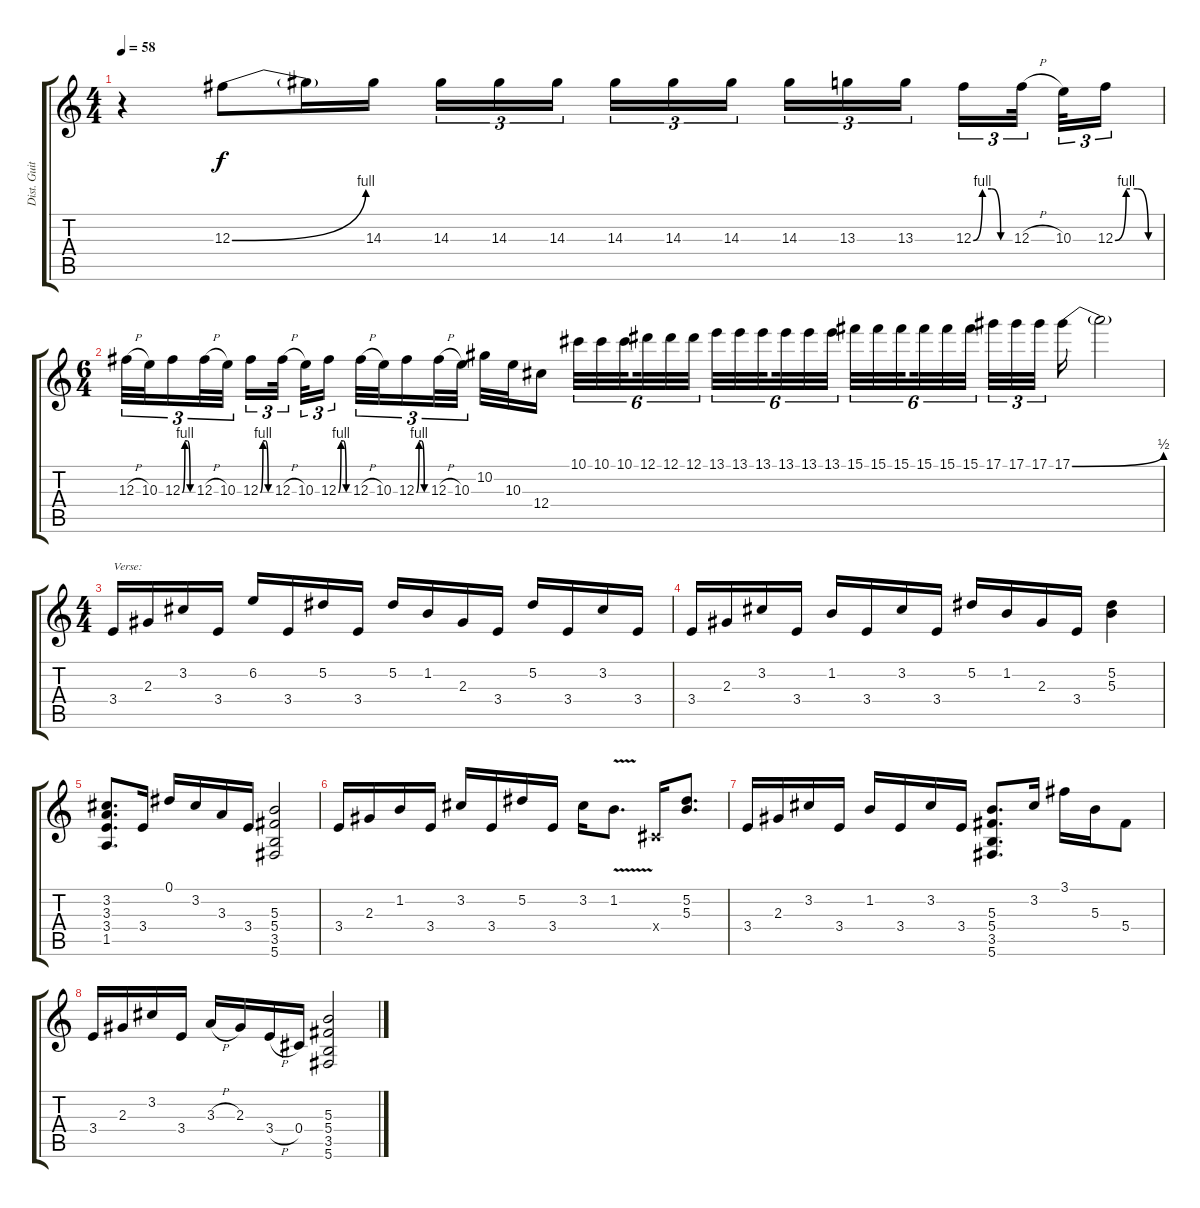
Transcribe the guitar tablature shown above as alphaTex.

\track ("Dist. Guitar 1" "Dist. Guit") {instrument distortionguitar}
\staff {score tabs}
\tuning (Eb4 Bb3 Gb3 Db3 Ab2 Db2) {hide}
\ts (4 4)
\tempo 58
\clef g2
\ks c
r.4{dy f} 12.3{be (bend 0 0 60 4)}.8 12.3{t}.16 14.3.16 14.3.16{tu (3 2)} 14.3.16{tu (3 2)} 14.3.16{tu (3 2) beam splitsecondary} 14.3.16{tu (3 2)} 14.3.16{tu (3 2)} 14.3.16{tu (3 2)} 14.3.16{tu (3 2)} 13.3.16{tu (3 2)} 13.3.16{tu (3 2) beam splitsecondary} 12.3{be (custom 0 0 15 4 30 4 45 0 60 0)}.16{tu (3 2)} 12.3{h}.32{tu (3 2) beam splitsecondary} 10.3.32{tu (3 2)} 12.3{be (custom 0 0 15 4 30 4 45 0 60 0)}.16{tu (3 2)} |
\ts (6 4)
12.3{h}.32{tu (3 2)} 10.3.32{tu (3 2)} 12.3{be (custom 0 0 15 4 30 4 45 0 60 0)}.16{tu (3 2)} 12.3{h}.32{tu (3 2)} 10.3.32{tu (3 2) beam splitsecondary} 12.3{be (custom 0 0 15 4 30 4 45 0 60 0)}.16{tu (3 2)} 12.3{h}.32{tu (3 2) beam splitsecondary} 10.3.32{tu (3 2)} 12.3{be (custom 0 0 15 4 30 4 45 0 60 0)}.16{tu (3 2) beam splitsecondary} 12.3{h}.32{tu (3 2)} 10.3.32{tu (3 2)} 12.3{be (custom 0 0 15 4 30 4 45 0 60 0)}.16{tu (3 2)} 12.3{h}.32{tu (3 2)} 10.3.32{tu (3 2) beam splitsecondary} 10.2.32 10.3.32 12.4.16{beam splitsecondary} 10.1.32{tu (6 4)} 10.1.32{tu (6 4)} 10.1.32{tu (6 4) beam splitsecondary} 12.1.32{tu (6 4)} 12.1.32{tu (6 4)} 12.1.32{tu (6 4) beam splitsecondary} 13.1.32{tu (6 4)} 13.1.32{tu (6 4)} 13.1.32{tu (6 4) beam splitsecondary} 13.1.32{tu (6 4)} 13.1.32{tu (6 4)} 13.1.32{tu (6 4)} 15.1.32{tu (6 4)} 15.1.32{tu (6 4)} 15.1.32{tu (6 4) beam splitsecondary} 15.1.32{tu (6 4)} 15.1.32{tu (6 4)} 15.1.32{tu (6 4) beam splitsecondary} 17.1.32{tu (3 2)} 17.1.32{tu (3 2)} 17.1.32{tu (3 2) beam splitsecondary} 17.1{be (bend 0 0 60 2)}.16 17.1{t}.2 |
\ts (4 4)
3.4.16{txt "Verse:" volume 12 instrument distortionguitar} 2.3.16 3.2.16 3.4.16 6.2.16 3.4.16 5.2.16 3.4.16 5.2.16 1.2.16 2.3.16 3.4.16 5.2.16 3.4.16 3.2.16 3.4.16 |
3.4.16 2.3.16 3.2.16 3.4.16 1.2.16 3.4.16 3.2.16 3.4.16 5.2.16 1.2.16 2.3.16 3.4.16 (5.2 5.3).4 |
(3.2 3.3 3.4 1.5).8{d} 3.4.16 0.1.16 3.2.16 3.3.16 3.4.16 (5.3 5.4 3.5 5.6).2 |
3.4.16 2.3.16 1.2.16 3.4.16 3.2.16 3.4.16 5.2.16 3.4.16 3.2.16 1.2{v}.8{d} 0.4{x}.16 (5.2 5.3).8{d} |
3.4.16 2.3.16 3.2.16 3.4.16 1.2.16 3.4.16 3.2.16 3.4.16 (5.3 5.4 3.5 5.6).8{d} 3.2.16 3.1.16 5.3.16 5.4.8 |
3.4.16 2.3.16 3.2.16 3.4.16 3.3{h}.16 2.3.16 3.4{h}.16 0.4.16 (5.3 5.4 3.5 5.6).2
